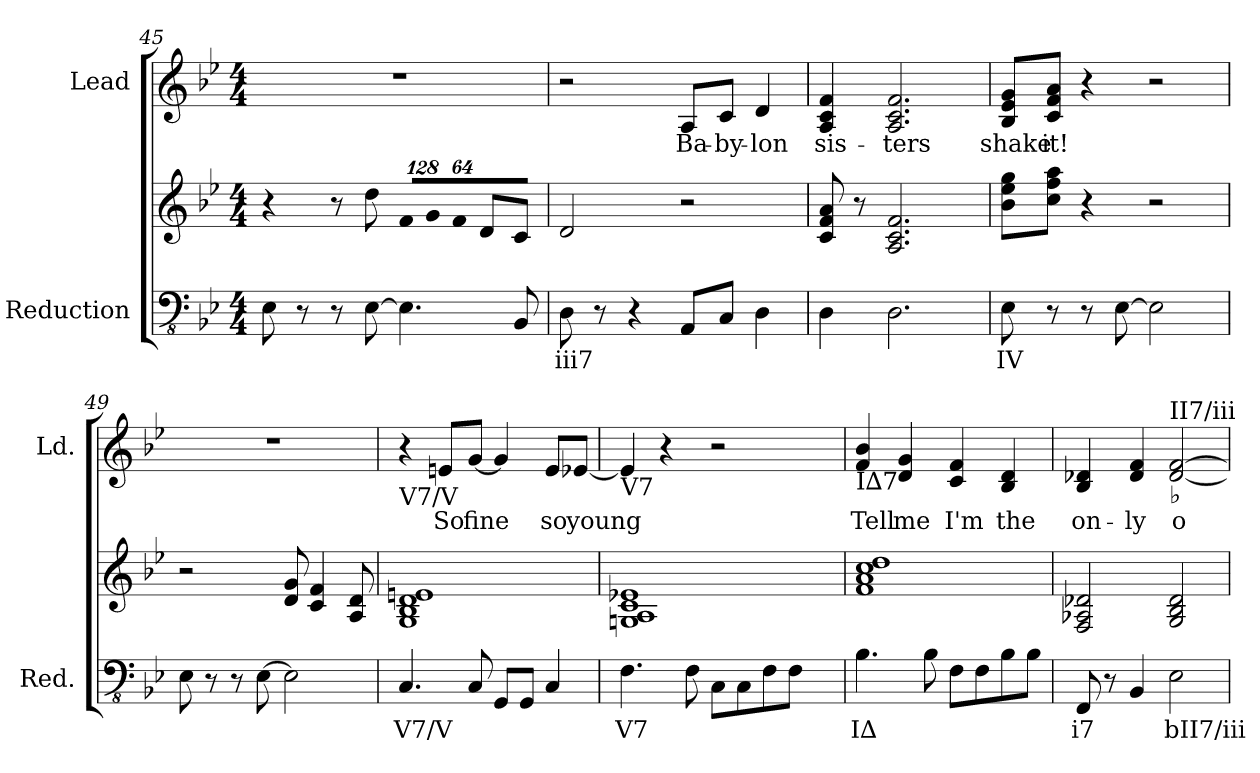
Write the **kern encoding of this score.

**kern	**text	**kern	**kern	**text
*part2	*part2	*part2	*part1	*part1
*staff3	*staff3	*staff2	*staff1	*staff1
*I"Reduction	*	*	*I"Lead	*
*I'Red.	*	*	*I'Ld.	*
*clefFv4	*	*clefG2	*clefG2	*
*k[b-e-]	*	*k[b-e-]	*k[b-e-]	*
*B-:	*	*B-:	*B-:	*
*M4/4	*	*M4/4	*M4/4	*
=45	=45	=45	=45	=45
8EE-i\	.	4r	1r	.
8r	.	.	.	.
8r	.	8r	.	.
[>8EE-i\	.	8ddi\	.	.
*	*	*Xbrackettup	*	*
!	!	!LO:N:vis=8	!	!
4.EE-i\]	.	1024%85fi/L	.	.
!	!	!LO:N:vis=8	!	!
.	.	1024%85gi/	.	.
!	!	!LO:N:vis=8	!	!
.	.	512%43fi/J	.	.
.	.	8di/L	.	.
8BBB-i/	.	8ci/J	.	.
!!LO:LB:g=z
=46	=46	=46	=46	=46
!	!LO:LY:b:color=#000000	!	!	!
8DDi\	iii7	2di/	2r	.
8r	.	.	.	.
4r	.	.	.	.
!	!	!	!	!LO:LY:b:color=#000000
8AAAi/L	.	2r	8Ai/L	Ba-
!	!	!	!	!LO:LY:b:color=#000000
8CCi/J	.	.	8ci/J	-by-
!	!	!	!	!LO:LY:b:color=#000000
4DDi\	.	.	4di/	-lon
=47	=47	=47	=47	=47
!	!	!	!	!LO:LY:b:color=#000000
4DDi\	.	8ci/ 8fi 8ai	4Ai/ 4ci 4fi	sis-
.	.	8r	.	.
!	!	!	!	!LO:LY:b:color=#000000
2.DDi\	.	2.Ai/ 2.ci 2.fi	2.Ai/ 2.ci 2.fi	-ters
=48	=48	=48	=48	=48
!	!LO:LY:b:color=#000000	!	!	!
!	!	!	!	!LO:LY:b:color=#000000
8EE-i\	IV	8b-i\ 8ee-i 8ggiL	8B-i/ 8e-i 8giL	shake
!	!LO:LY:b:color=#000000	!	!	!
!	!	!	!	!LO:LY:b:color=#000000
8r	V7	8cci\ 8ffi 8aaiJ	8ci/ 8fi 8aiJ	it!
8r	.	4r	4r	.
[>8EE-i\	.	.	.	.
2EE-i\]	.	2r	2r	.
=49	=49	=49	=49	=49
8EE-i\	.	2r	1r	.
8r	.	.	.	.
8r	.	.	.	.
[>8EE-i\	.	.	.	.
2EE-i\]	.	8di/ 8gi	.	.
.	.	4ci/ 4fi	.	.
.	.	8Ai/ 8di	.	.
!!LO:PB:g=z
=50	=50	=50	=50	=50
!	!	!	!LO:TX:b:t=V7/V	!
!	!LO:LY:b:color=#000000	!	!	!
4.CCi/	V7/V	1Gi 1B-i 1di 1eni	4r	.
!	!	!	!	!LO:LY:b:color=#000000
.	.	.	8eni/L	So
!	!	!	!	!LO:LY:b:color=#000000
8CCi/	.	.	[<8gi/J	fine
8GGGi/L	.	.	4gi/]	.
8GGGi/J	.	.	.	.
!	!	!	!	!LO:LY:b:color=#000000
4CCi/	.	.	8ei/L	so
!	!	!	!	!LO:LY:b:color=#000000
.	.	.	[<8e-Xi/J	young
=51	=51	=51	=51	=51
!	!	!	!LO:TX:b:t=V7	!
!	!LO:LY:b:color=#000000	!	!	!
4.FFi\	V7	1Gni 1Ai 1ci 1e-Xi	4e-i/]	.
.	.	.	4r	.
8FFi\	.	.	.	.
8CCi\L	.	.	2r	.
8CCi\	.	.	.	.
8FFi\	.	.	.	.
8FFi\J	.	.	.	.
=52	=52	=52	=52	=52
!	!LO:LY:b:color=#000000	!	!	!
!	!	!	!LO:TX:b:t=I∆7	!
!	!	!	!	!LO:LY:b:color=#000000
4.BB-i\	I∆	1fi 1ai 1cci 1ddi	4fi/ 4b-i	Tell
!	!	!	!	!LO:LY:b:color=#000000
.	.	.	4di/ 4gi	me
8BB-i\	.	.	.	.
!	!	!	!	!LO:LY:b:color=#000000
8FFi\L	.	.	4ci/ 4fi	I'm
8FFi\	.	.	.	.
!	!	!	!	!LO:LY:b:color=#000000
8BB-i\	.	.	4B-i/ 4di	the
8BB-i\J	.	.	.	.
=53	=53	=53	=53	=53
!	!LO:LY:b:color=#000000	!	!	!
!	!	!	!	!LO:LY:b:color=#000000
8FFFi/	i7	2Fi/ 2A-Xi 2d-Xi	4B-i/ 4d-Xi	on-
8r	.	.	.	.
!	!	!	!	!LO:LY:b:color=#000000
4BBB-i/	.	.	4d-i/ 4fi	-ly
!	!LO:LY:b:color=#000000	!	!	!
!	!	!	!LO:TX:b:t=♭	!
!	!	!	!LO:TX:t=II7/iii	!
!	!	!	!	!LO:LY:b:color=#000000
2EE-i\	bII7/iii	2Gi/ 2B-i 2d-i	[<2d-i/ [>2fi	o-
=	=	=	=	=
*-	*-	*-	*-	*-
